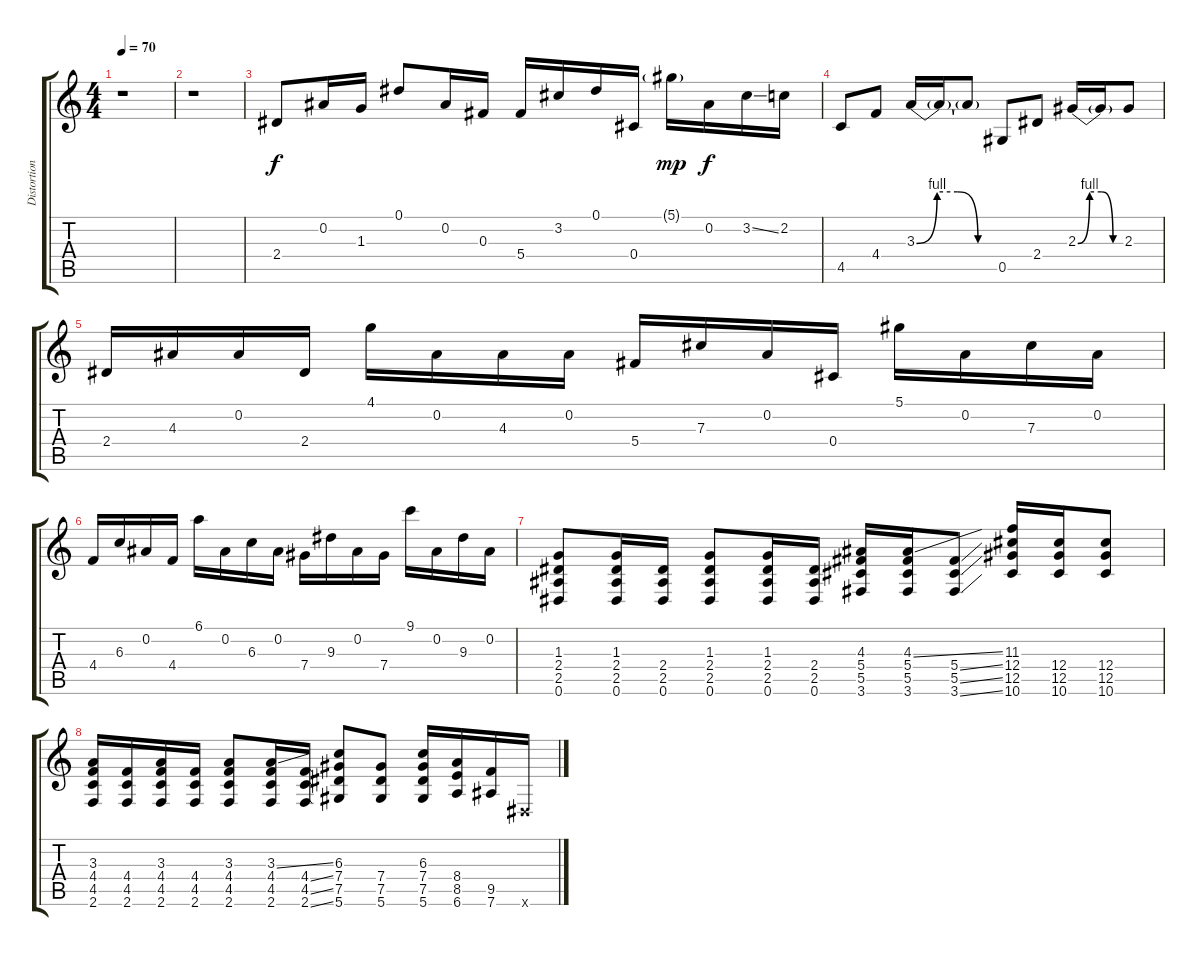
\track ("Distortion 2" "Distortion") {instrument distortionguitar}
\staff {score tabs}
\tuning (Eb4 Bb3 Gb3 Db3 Ab2 Eb2) {hide}
\ts (4 4)
\tempo 70
\clef g2
\ks c
r.1{dy f instrument distortionguitar} |
r.1 |
2.4.8 0.2.16 1.3.16 0.1.8 0.2.16 0.3.16 5.4.16 3.2.16 0.1.16 0.4.16 5.1{g}.16{dy mp} 0.2.16{dy f} 3.2{ss}.16 2.2.16 |
4.5.8 4.4.8 3.3{be (custom 0 0 15 4 30 4 45 0 60 0)}.16 3.3{t}.16 3.3{t}.8 0.5.8 2.4.8 2.3{be (custom 0 0 15 4 30 4 45 0 60 0)}.16 2.3{t}.16 2.3.8 |
2.4.16 4.3.16 0.2.16 2.4.16 4.1.16 0.2.16 4.3.16 0.2.16 5.4.16 7.3.16 0.2.16 0.4.16 5.1.16 0.2.16 7.3.16 0.2.16 |
4.4.16 6.3.16 0.2.16 4.4.16 6.1.16 0.2.16 6.3.16 0.2.16 7.4.16 9.3.16 0.2.16 7.4.16 9.1.16 0.2.16 9.3.16 0.2.16 |
(1.3 2.4 2.5 0.6).8 (1.3 2.4 2.5 0.6).16 (2.4 2.5 0.6).16 (1.3 2.4 2.5 0.6).8 (1.3 2.4 2.5 0.6).16 (2.4 2.5 0.6).16 (4.3 5.4 5.5 3.6).16 (4.3{ss} 5.4 5.5 3.6).16 (5.4{ss} 5.5{ss} 3.6{ss}).8 (11.3 12.4 12.5 10.6).16 (12.4 12.5 10.6).16 (12.4 12.5 10.6).8 |
(3.3 4.4 4.5 2.6).16 (4.4 4.5 2.6).16 (3.3 4.4 4.5 2.6).16 (4.4 4.5 2.6).16 (3.3 4.4 4.5 2.6).8 (3.3{ss} 4.4 4.5 2.6).16 (4.4{ss} 4.5{ss} 2.6{ss}).16 (6.3 7.4 7.5 5.6).8 (7.4 7.5 5.6).8 (6.3 7.4 7.5 5.6).16 (8.4 8.5 6.6).16 (9.5 7.6).16 0.6{x}.16
